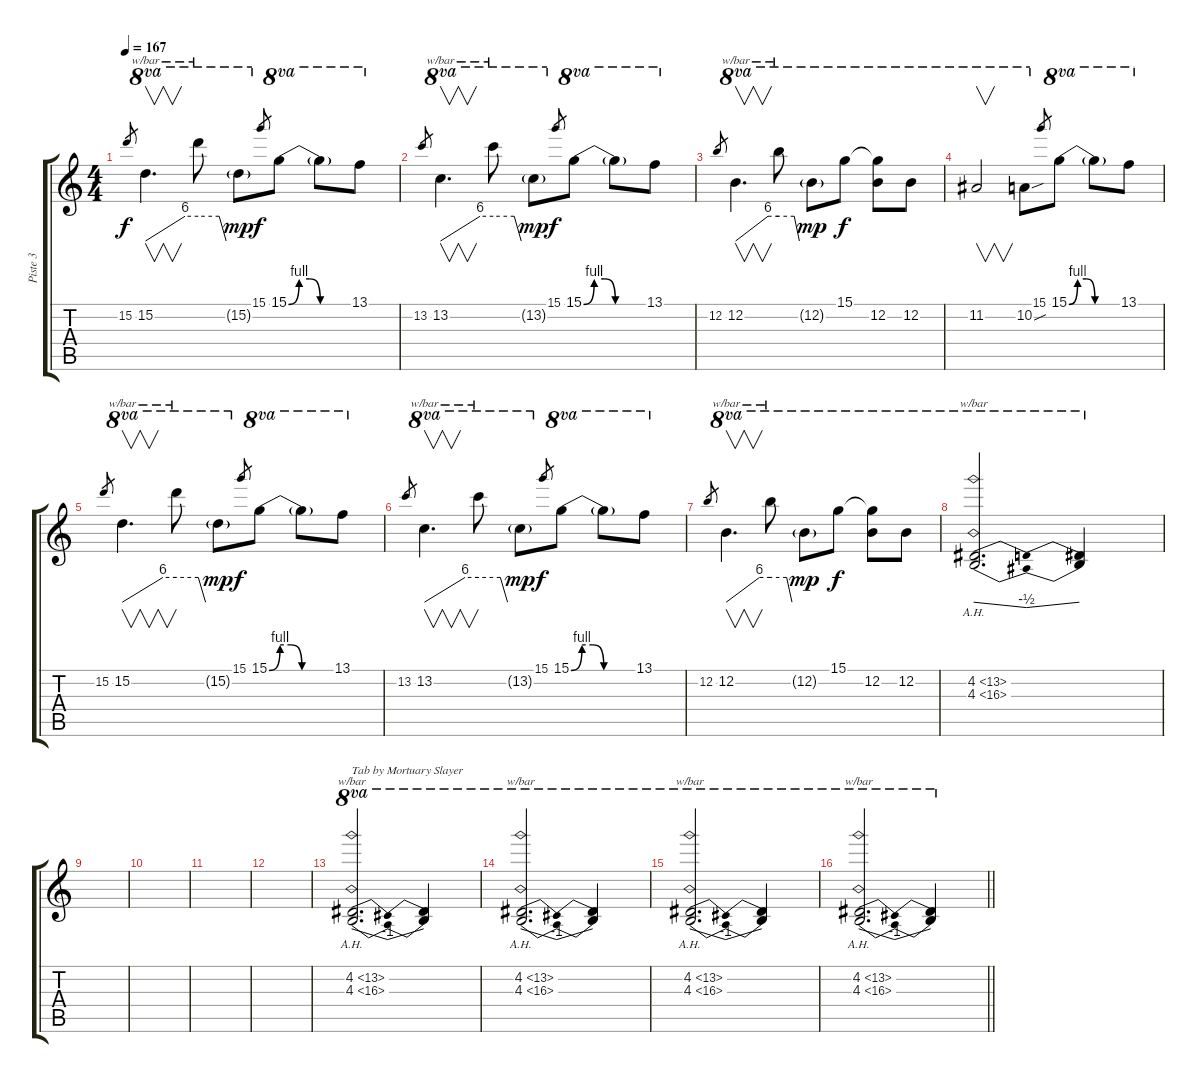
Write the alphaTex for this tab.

\track ("Piste 3" "Piste 3") {instrument distortionguitar}
\staff {score tabs}
\tuning (E4 B3 G3 D3 A2 D2) {hide}
\ts (4 4)
\tempo 167
\clef g2
\ks c
15.2.8{gr dy f} 15.2.4{v d tbe (custom default 0 0 45 24 60 24) ot 8va} 15.2{t}.8{tbe (custom default 0 24 45 24 60 0) ot 8va} 15.2{g}.8{ot 8va dy mp} 15.1.8{gr dy f} 15.1{be (custom 0 0 10 4 20 4 30 0 60 0)}.8{ot 8va} 15.1{t}.8{ot 8va} 13.1.8{ot 8va} |
13.2.8{gr} 13.2.4{v d tbe (custom default 0 0 45 24 60 24) ot 8va} 13.2{t}.8{tbe (custom default 0 24 45 24 60 0) ot 8va} 13.2{g}.8{ot 8va dy mp} 15.1.8{gr dy f} 15.1{be (custom 0 0 10 4 20 4 30 0 60 0)}.8{ot 8va} 15.1{t}.8{ot 8va} 13.1.8{ot 8va} |
12.2.8{gr} 12.2.4{v d tbe (custom default 0 0 45 24 60 24) ot 8va} 12.2{t}.8{tbe (custom default 0 24 45 24 60 0) ot 8va} 12.2{g}.8{ot 8va dy mp} 15.1.8{ot 8va dy f} (15.1{t} 12.2).8{ot 8va} 12.2.8{ot 8va} |
11.2.2{v ot 8va} 10.2{sou}.8{ot 8va} 15.1.8{gr} 15.1{be (custom 0 0 10 4 20 4 30 0 60 0)}.8{ot 8va} 15.1{t}.8{ot 8va} 13.1.8{ot 8va} |
15.2.8{gr} 15.2.4{v d tbe (custom default 0 0 45 24 60 24) ot 8va} 15.2{t}.8{tbe (custom default 0 24 45 24 60 0) ot 8va} 15.2{g}.8{ot 8va dy mp} 15.1.8{gr dy f} 15.1{be (custom 0 0 10 4 20 4 30 0 60 0)}.8{ot 8va} 15.1{t}.8{ot 8va} 13.1.8{ot 8va} |
13.2.8{gr} 13.2.4{v d tbe (custom default 0 0 45 24 60 24) ot 8va} 13.2{t}.8{tbe (custom default 0 24 45 24 60 0) ot 8va} 13.2{g}.8{ot 8va dy mp} 15.1.8{gr dy f} 15.1{be (custom 0 0 10 4 20 4 30 0 60 0)}.8{ot 8va} 15.1{t}.8{ot 8va} 13.1.8{ot 8va} |
12.2.8{gr} 12.2.4{v d tbe (custom default 0 0 45 24 60 24) ot 8va} 12.2{t}.8{tbe (custom default 0 24 45 24 60 0) ot 8va} 12.2{g}.8{ot 8va dy mp} 15.1.8{ot 8va dy f} (15.1{t} 12.2).8{ot 8va} 12.2.8{ot 8va} |
(4.2{ah 9} 4.3{ah 12}).2{d tbe (dip default 0 0 5 -2 60 0) ot 8va volume 16 balance 8} (4.2{t} 4.3{t}).4{ot 8va} |
|
|
|
|
(4.2{ah 9} 4.3{ah 12}).2{d tbe (dip default 0 0 6 -4 60 0) ot 8va txt "Tab by Mortuary Slayer" volume 8} (4.2{t} 4.3{t}).4{ot 8va} |
(4.2{ah 9} 4.3{ah 12}).2{d tbe (dip default 0 0 6 -4 60 0) ot 8va txt ""} (4.2{t} 4.3{t}).4{ot 8va} |
(4.2{ah 9} 4.3{ah 12}).2{d tbe (dip default 0 0 6 -4 60 0) ot 8va} (4.2{t} 4.3{t}).4{ot 8va} |
\barLineRight lightlight
(4.2{ah 9} 4.3{ah 12}).2{d tbe (dip default 0 0 6 -4 60 0) ot 8va} (4.2{t} 4.3{t}).4{ot 8va}
